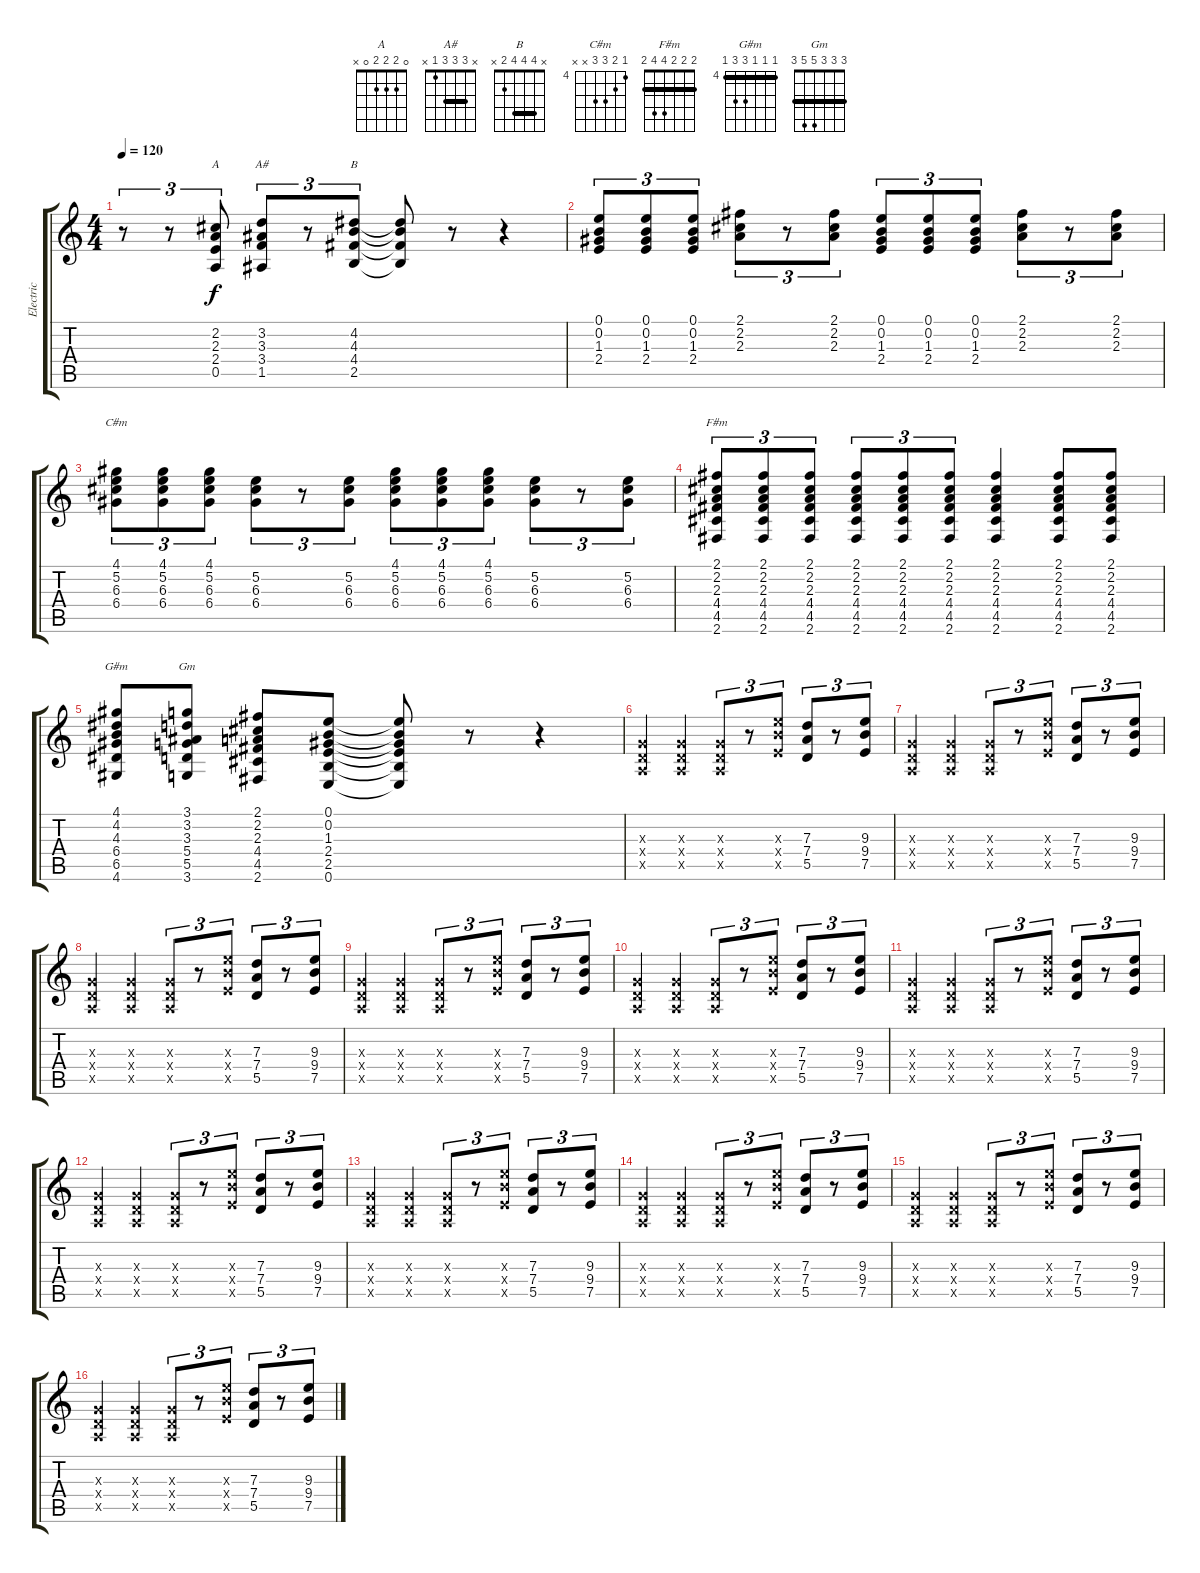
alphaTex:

\track (" Electric Guitar" " Electric ") {instrument overdrivenguitar}
\staff {score tabs}
\tuning (E4 B3 G3 D3 A2 E2) {hide}
\chord ("A" 0 2 2 2 0 x)
\chord ("A#" x 3 3 3 1 x) {barre 3}
\chord ("B" x 4 4 4 2 x) {barre 4}
\chord ("C#m" 4 5 6 6 x x) {firstfret 4}
\chord ("F#m" 2 2 2 4 4 2) {barre 2}
\chord ("G#m" 4 4 4 6 6 4) {firstfret 4 barre 4}
\chord ("Gm" 3 3 3 5 5 3) {barre 3}
\ts (4 4)
\tempo 120
\clef g2
\ks c
r.8{tu (3 2) dy f} r.8{tu (3 2)} (2.2 2.3 2.4 0.5).8{tu (3 2) ch "A"} (3.2 3.3 3.4 1.5).8{tu (3 2) ch "A#"} r.8{tu (3 2)} (4.2 4.3 4.4 2.5).8{tu (3 2) ch "B"} (4.2{t} 4.3{t} 4.4{t} 2.5{t}).8 r.8 r.4 |
(0.1 0.2 1.3 2.4).8{tu (3 2)} (0.1 0.2 1.3 2.4).8{tu (3 2)} (0.1 0.2 1.3 2.4).8{tu (3 2)} (2.1 2.2 2.3).8{tu (3 2)} r.8{tu (3 2)} (2.1 2.2 2.3).8{tu (3 2)} (0.1 0.2 1.3 2.4).8{tu (3 2)} (0.1 0.2 1.3 2.4).8{tu (3 2)} (0.1 0.2 1.3 2.4).8{tu (3 2)} (2.1 2.2 2.3).8{tu (3 2)} r.8{tu (3 2)} (2.1 2.2 2.3).8{tu (3 2)} |
(4.1 5.2 6.3 6.4).8{tu (3 2) ch "C#m"} (4.1 5.2 6.3 6.4).8{tu (3 2)} (4.1 5.2 6.3 6.4).8{tu (3 2)} (5.2 6.3 6.4).8{tu (3 2)} r.8{tu (3 2)} (5.2 6.3 6.4).8{tu (3 2)} (4.1 5.2 6.3 6.4).8{tu (3 2)} (4.1 5.2 6.3 6.4).8{tu (3 2)} (4.1 5.2 6.3 6.4).8{tu (3 2)} (5.2 6.3 6.4).8{tu (3 2)} r.8{tu (3 2)} (5.2 6.3 6.4).8{tu (3 2)} |
(2.1 2.2 2.3 4.4 4.5 2.6).8{tu (3 2) ch "F#m"} (2.1 2.2 2.3 4.4 4.5 2.6).8{tu (3 2)} (2.1 2.2 2.3 4.4 4.5 2.6).8{tu (3 2)} (2.1 2.2 2.3 4.4 4.5 2.6).8{tu (3 2)} (2.1 2.2 2.3 4.4 4.5 2.6).8{tu (3 2)} (2.1 2.2 2.3 4.4 4.5 2.6).8{tu (3 2)} (2.1 2.2 2.3 4.4 4.5 2.6).4 (2.1 2.2 2.3 4.4 4.5 2.6).8 (2.1 2.2 2.3 4.4 4.5 2.6).8 |
(4.1 4.2 4.3 6.4 6.5 4.6).8{ch "G#m"} (3.1 3.2 3.3 5.4 5.5 3.6).8{ch "Gm"} (2.1 2.2 2.3 4.4 4.5 2.6).8 (0.1 0.2 1.3 2.4 2.5 0.6).8 (0.1{t} 0.2{t} 1.3{t} 2.4{t} 2.5{t} 0.6{t}).8 r.8 r.4 |
(0.3{x} 0.4{x} 0.5{x}).4 (0.3{x} 0.4{x} 0.5{x}).4 (0.3{x} 0.4{x} 0.5{x}).8{tu (3 2)} r.8{tu (3 2)} (9.3{x} 9.4{x} 7.5{x}).8{tu (3 2)} (7.3 7.4 5.5).8{tu (3 2)} r.8{tu (3 2)} (9.3 9.4 7.5).8{tu (3 2)} |
(0.3{x} 0.4{x} 0.5{x}).4 (0.3{x} 0.4{x} 0.5{x}).4 (0.3{x} 0.4{x} 0.5{x}).8{tu (3 2)} r.8{tu (3 2)} (9.3{x} 9.4{x} 7.5{x}).8{tu (3 2)} (7.3 7.4 5.5).8{tu (3 2)} r.8{tu (3 2)} (9.3 9.4 7.5).8{tu (3 2)} |
(0.3{x} 0.4{x} 0.5{x}).4 (0.3{x} 0.4{x} 0.5{x}).4 (0.3{x} 0.4{x} 0.5{x}).8{tu (3 2)} r.8{tu (3 2)} (9.3{x} 9.4{x} 7.5{x}).8{tu (3 2)} (7.3 7.4 5.5).8{tu (3 2)} r.8{tu (3 2)} (9.3 9.4 7.5).8{tu (3 2)} |
(0.3{x} 0.4{x} 0.5{x}).4 (0.3{x} 0.4{x} 0.5{x}).4 (0.3{x} 0.4{x} 0.5{x}).8{tu (3 2)} r.8{tu (3 2)} (9.3{x} 9.4{x} 7.5{x}).8{tu (3 2)} (7.3 7.4 5.5).8{tu (3 2)} r.8{tu (3 2)} (9.3 9.4 7.5).8{tu (3 2)} |
(0.3{x} 0.4{x} 0.5{x}).4 (0.3{x} 0.4{x} 0.5{x}).4 (0.3{x} 0.4{x} 0.5{x}).8{tu (3 2)} r.8{tu (3 2)} (9.3{x} 9.4{x} 7.5{x}).8{tu (3 2)} (7.3 7.4 5.5).8{tu (3 2)} r.8{tu (3 2)} (9.3 9.4 7.5).8{tu (3 2)} |
(0.3{x} 0.4{x} 0.5{x}).4 (0.3{x} 0.4{x} 0.5{x}).4 (0.3{x} 0.4{x} 0.5{x}).8{tu (3 2)} r.8{tu (3 2)} (9.3{x} 9.4{x} 7.5{x}).8{tu (3 2)} (7.3 7.4 5.5).8{tu (3 2)} r.8{tu (3 2)} (9.3 9.4 7.5).8{tu (3 2)} |
(0.3{x} 0.4{x} 0.5{x}).4 (0.3{x} 0.4{x} 0.5{x}).4 (0.3{x} 0.4{x} 0.5{x}).8{tu (3 2)} r.8{tu (3 2)} (9.3{x} 9.4{x} 7.5{x}).8{tu (3 2)} (7.3 7.4 5.5).8{tu (3 2)} r.8{tu (3 2)} (9.3 9.4 7.5).8{tu (3 2)} |
(0.3{x} 0.4{x} 0.5{x}).4 (0.3{x} 0.4{x} 0.5{x}).4 (0.3{x} 0.4{x} 0.5{x}).8{tu (3 2)} r.8{tu (3 2)} (9.3{x} 9.4{x} 7.5{x}).8{tu (3 2)} (7.3 7.4 5.5).8{tu (3 2)} r.8{tu (3 2)} (9.3 9.4 7.5).8{tu (3 2)} |
(0.3{x} 0.4{x} 0.5{x}).4 (0.3{x} 0.4{x} 0.5{x}).4 (0.3{x} 0.4{x} 0.5{x}).8{tu (3 2)} r.8{tu (3 2)} (9.3{x} 9.4{x} 7.5{x}).8{tu (3 2)} (7.3 7.4 5.5).8{tu (3 2)} r.8{tu (3 2)} (9.3 9.4 7.5).8{tu (3 2)} |
(0.3{x} 0.4{x} 0.5{x}).4 (0.3{x} 0.4{x} 0.5{x}).4 (0.3{x} 0.4{x} 0.5{x}).8{tu (3 2)} r.8{tu (3 2)} (9.3{x} 9.4{x} 7.5{x}).8{tu (3 2)} (7.3 7.4 5.5).8{tu (3 2)} r.8{tu (3 2)} (9.3 9.4 7.5).8{tu (3 2)} |
(0.3{x} 0.4{x} 0.5{x}).4 (0.3{x} 0.4{x} 0.5{x}).4 (0.3{x} 0.4{x} 0.5{x}).8{tu (3 2)} r.8{tu (3 2)} (9.3{x} 9.4{x} 7.5{x}).8{tu (3 2)} (7.3 7.4 5.5).8{tu (3 2)} r.8{tu (3 2)} (9.3 9.4 7.5).8{tu (3 2)}
